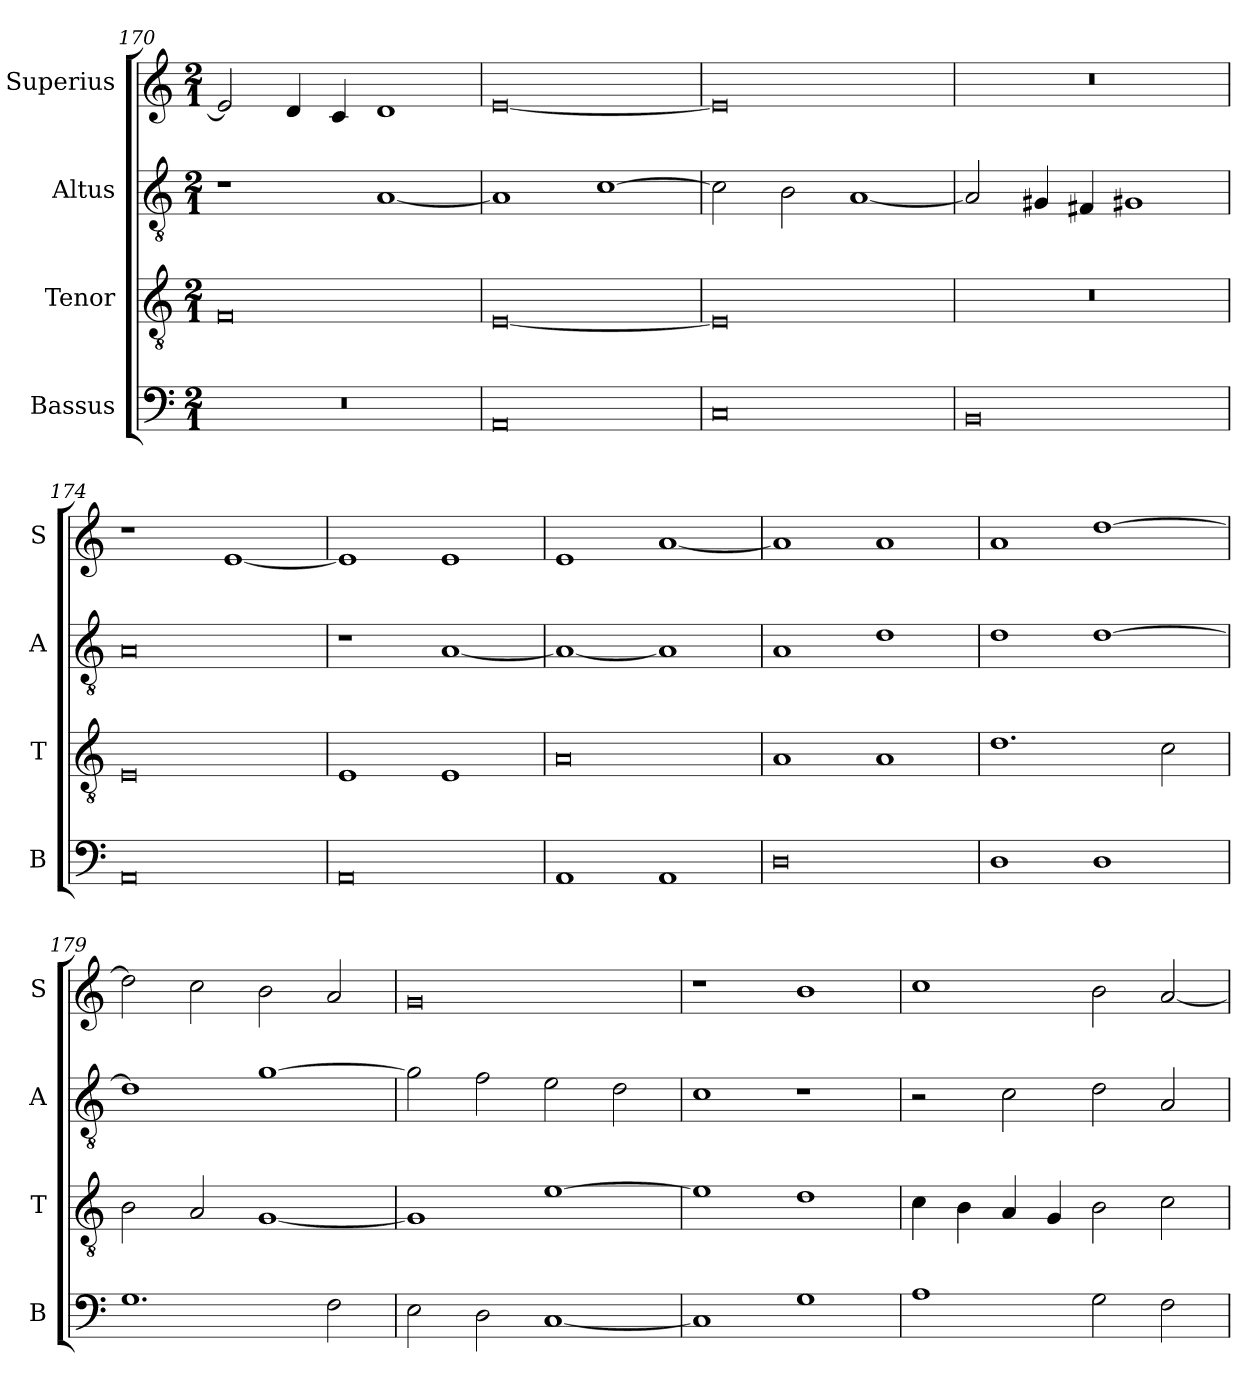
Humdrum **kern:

**kern	**kern	**kern	**kern
*part4	*part3	*part2	*part1
*staff4	*staff3	*staff2	*staff1
*I"Bassus	*I"Tenor	*I"Altus	*I"Superius
*I'B	*I'T	*I'A	*I'S
*clefF4	*clefGv2	*clefGv2	*clefG2
*k[]	*k[]	*k[]	*k[]
*M2/1	*M2/1	*M2/1	*M2/1
=170	=170	=170	=170
0r	0F	1r	2e]
.	.	.	4d
.	.	.	4c
.	.	[1A	1d
=171	=171	=171	=171
0AA	[0E	1A]	[0e
.	.	[1c	.
=172	=172	=172	=172
0C	0E]	2c]	0e]
.	.	2B	.
.	.	[1A	.
=173	=173	=173	=173
0BB	0r	2A]	0r
.	.	4G#X	.
.	.	4F#X	.
.	.	1G#X	.
=174	=174	=174	=174
0AA	0E	0A	1r
.	.	.	[1e
=175	=175	=175	=175
0AA	1E	1r	1e]
.	1E	[1A	1e
=176	=176	=176	=176
1AA	0A	1A_	1e
1AA	.	1A]	[1a
=177	=177	=177	=177
0D	1A	1A	1a]
.	1A	1d	1a
=178	=178	=178	=178
1D	1.d	1d	1a
1D	.	[1d	[1dd
.	2c	.	.
=179	=179	=179	=179
1.G	2B	1d]	2dd]
.	2A	.	2cc
.	[1G	[1g	2b
2F	.	.	2a
=180	=180	=180	=180
2E	1G]	2g]	0g
2D	.	2f	.
[1C	[1e	2e	.
.	.	2d	.
=181	=181	=181	=181
1C]	1e]	1c	1r
1G	1d	1r	1b
=182	=182	=182	=182
1A	4c	2r	1cc
.	4B	.	.
.	4A	2c	.
.	4G	.	.
2G	2B	2d	2b
2F	2c	2A	[2a
=	=	=	=
*-	*-	*-	*-
